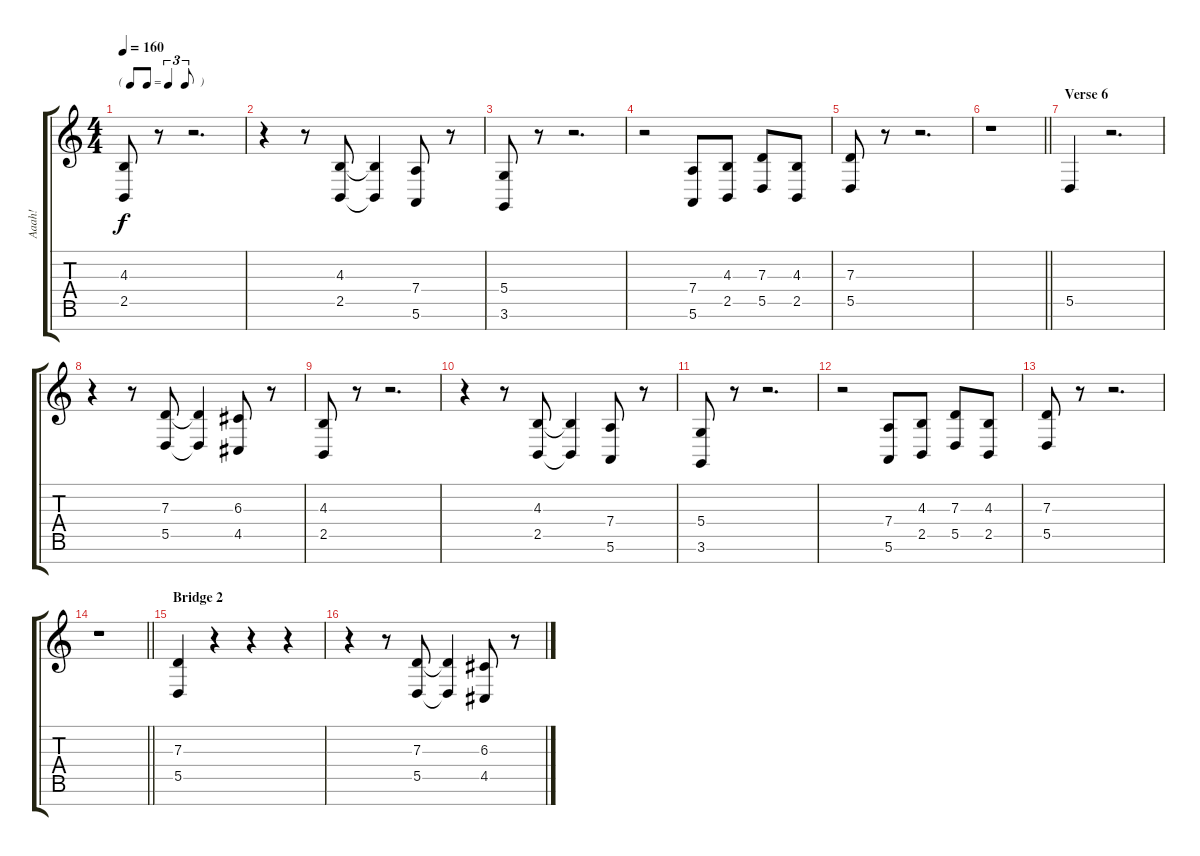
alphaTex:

\track ("Aaah!" "Aaah!") {instrument choiraahs}
\staff {score tabs}
\tuning (E4 B3 G3 D3 A2 E2 B1) {hide}
\ts (4 4)
\tf triplet8th
\tempo 160
\clef g2
\ks c
(4.3 2.5).8{dy f} r.8 r.2{d} |
r.4 r.8 (4.3 2.5).8 (4.3{t} 2.5{t}).4 (7.4 5.6).8 r.8 |
(5.4 3.6).8 r.8 r.2{d} |
r.2 (7.4 5.6).8 (4.3 2.5).8 (7.3 5.5).8 (4.3 2.5).8 |
(7.3 5.5).8 r.8 r.2{d} |
\barLineRight lightlight
r.1 |
\section ("" "Verse 6")
5.5.4 r.2{d} |
r.4 r.8 (7.3 5.5).8 (7.3{t} 5.5{t}).4 (6.3 4.5).8 r.8 |
(4.3 2.5).8 r.8 r.2{d} |
r.4 r.8 (4.3 2.5).8 (4.3{t} 2.5{t}).4 (7.4 5.6).8 r.8 |
(5.4 3.6).8 r.8 r.2{d} |
r.2 (7.4 5.6).8 (4.3 2.5).8 (7.3 5.5).8 (4.3 2.5).8 |
(7.3 5.5).8 r.8 r.2{d} |
\barLineRight lightlight
r.1 |
\section ("" "Bridge 2")
(7.3 5.5).4 r.4 r.4 r.4 |
r.4 r.8 (7.3 5.5).8 (7.3{t} 5.5{t}).4 (6.3 4.5).8 r.8
